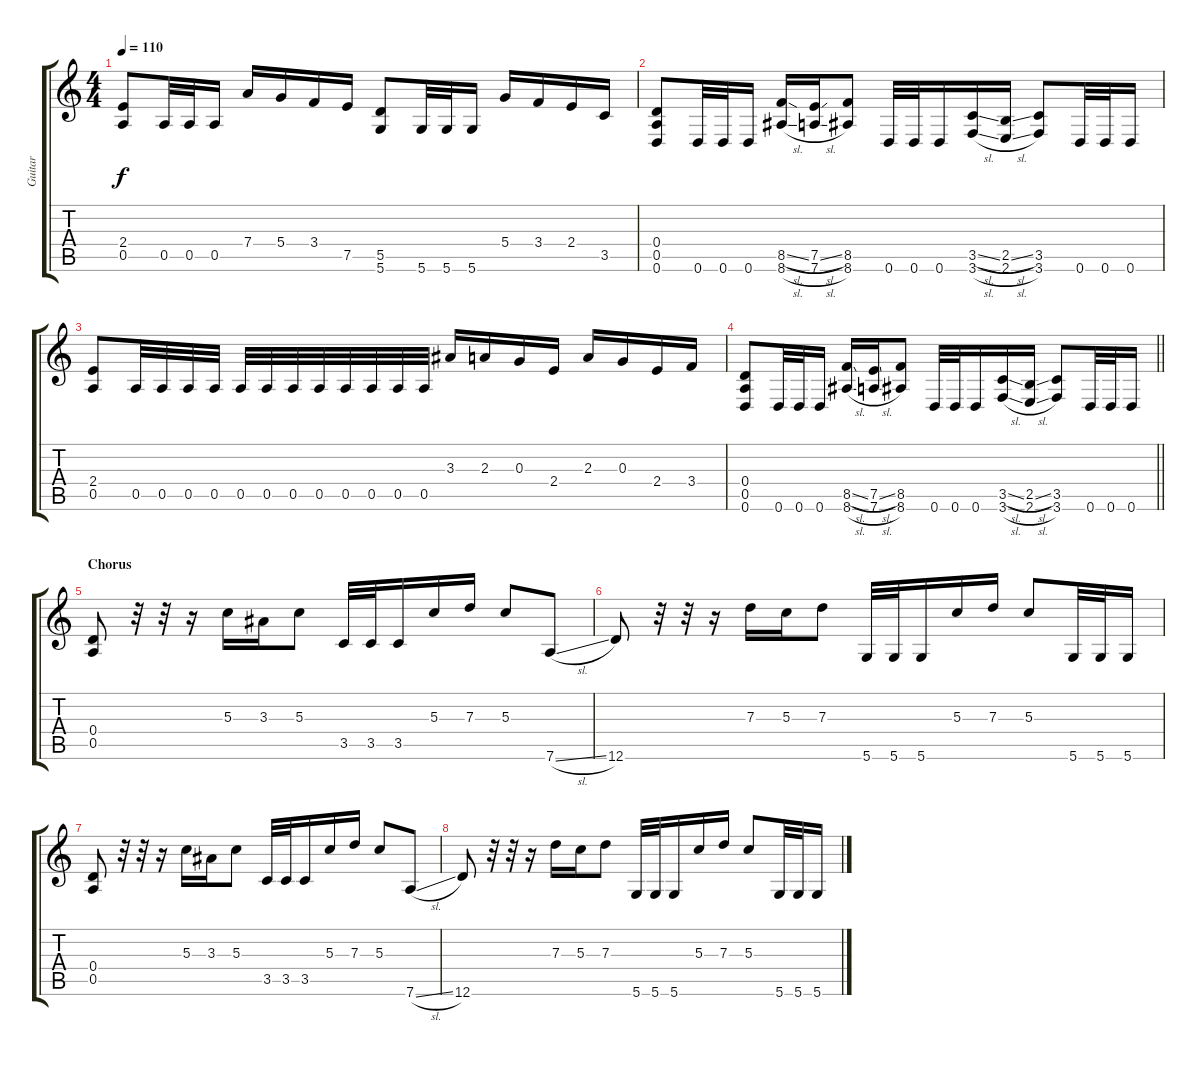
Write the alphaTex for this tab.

\track ("Guitar" "Guitar") {instrument distortionguitar}
\staff {score tabs}
\tuning (E4 B3 G3 D3 A2 D2) {hide}
\ts (4 4)
\tempo 110
\clef g2
\ks c
(2.4 0.5).8{dy f} 0.5.32 0.5.32 0.5.16 7.4.16 5.4.16 3.4.16 7.5.16 (5.5 5.6).8 5.6.32 5.6.32 5.6.16 5.4.16 3.4.16 2.4.16 3.5.16 |
(0.4 0.5 0.6).8 0.6.32 0.6.32 0.6.16 (8.5{sl} 8.6{sl}).16 (7.5{sl} 7.6{sl}).16 (8.5 8.6).8 0.6.32 0.6.32 0.6.16 (3.5{sl} 3.6{sl}).16 (2.5{sl} 2.6{sl}).16 (3.5 3.6).8 0.6.32 0.6.32 0.6.16 |
(2.4 0.5).8 0.5.32 0.5.32 0.5.32 0.5.32 0.5.32 0.5.32 0.5.32 0.5.32 0.5.32 0.5.32 0.5.32 0.5.32 3.3.16 2.3.16 0.3.16 2.4.16 2.3.16 0.3.16 2.4.16 3.4.16 |
\barLineRight lightlight
(0.4 0.5 0.6).8 0.6.32 0.6.32 0.6.16 (8.5{sl} 8.6{sl}).16 (7.5{sl} 7.6{sl}).16 (8.5 8.6).8 0.6.32 0.6.32 0.6.16 (3.5{sl} 3.6{sl}).16 (2.5{sl} 2.6{sl}).16 (3.5 3.6).8 0.6.32 0.6.32 0.6.16 |
\section ("" "Chorus")
(0.4 0.5).8 r.32 r.32 r.16 5.3.16 3.3.16 5.3.8 3.5.32 3.5.32 3.5.16 5.3.16 7.3.16 5.3.8 7.6{sl}.8 |
12.6.8 r.32 r.32 r.16 7.3.16 5.3.16 7.3.8 5.6.32 5.6.32 5.6.16 5.3.16 7.3.16 5.3.8 5.6.32 5.6.32 5.6.16 |
(0.4 0.5).8 r.32 r.32 r.16 5.3.16 3.3.16 5.3.8 3.5.32 3.5.32 3.5.16 5.3.16 7.3.16 5.3.8 7.6{sl}.8 |
12.6.8 r.32 r.32 r.16 7.3.16 5.3.16 7.3.8 5.6.32 5.6.32 5.6.16 5.3.16 7.3.16 5.3.8 5.6.32 5.6.32 5.6.16
